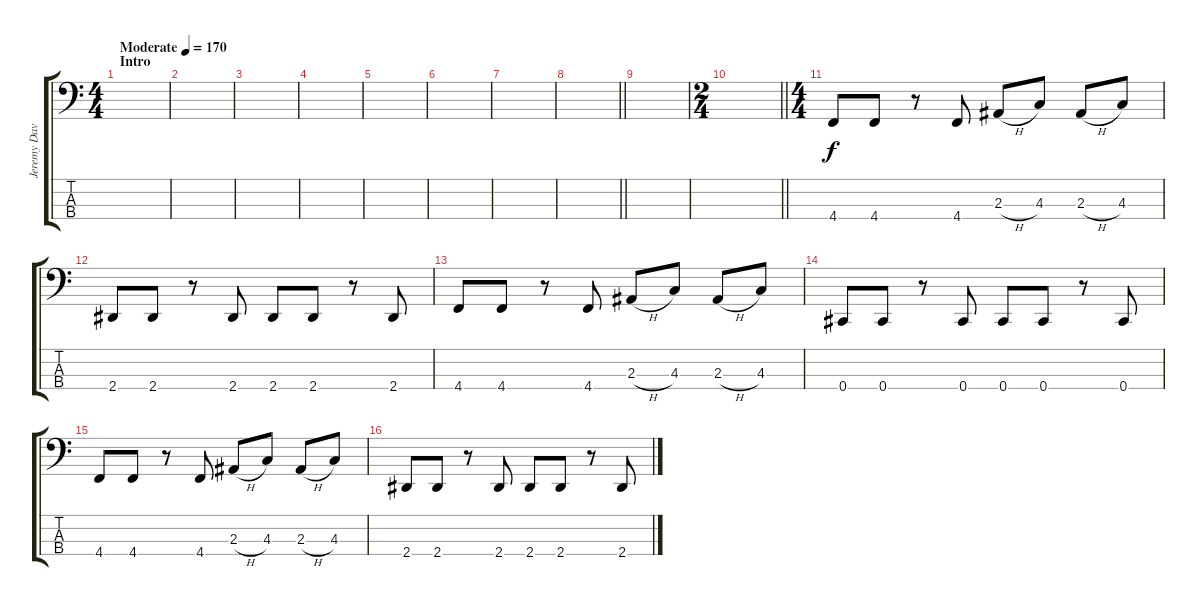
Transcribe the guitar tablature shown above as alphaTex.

\track ("Jeremy Davis (Bass)" "Jeremy Dav") {instrument electricbassfinger}
\staff {score tabs}
\tuning (Gb2 Db2 Ab1 Db1) {hide}
\ts (4 4)
\section ("" "Intro")
\tempo (170 "Moderate")
\clef f4
\ks c
|
|
|
|
|
|
|
\barLineRight lightlight
|
|
\ts (2 4)
\barLineRight lightlight
|
\ts (4 4)
\section ("" "")
4.4.8 4.4.8 r.8 4.4.8 2.3{h}.8 4.3.8 2.3{h}.8 4.3.8 |
2.4.8 2.4.8 r.8 2.4.8 2.4.8 2.4.8 r.8 2.4.8 |
4.4.8 4.4.8 r.8 4.4.8 2.3{h}.8 4.3.8 2.3{h}.8 4.3.8 |
0.4.8 0.4.8 r.8 0.4.8 0.4.8 0.4.8 r.8 0.4.8 |
4.4.8 4.4.8 r.8 4.4.8 2.3{h}.8 4.3.8 2.3{h}.8 4.3.8 |
2.4.8 2.4.8 r.8 2.4.8 2.4.8 2.4.8 r.8 2.4.8
